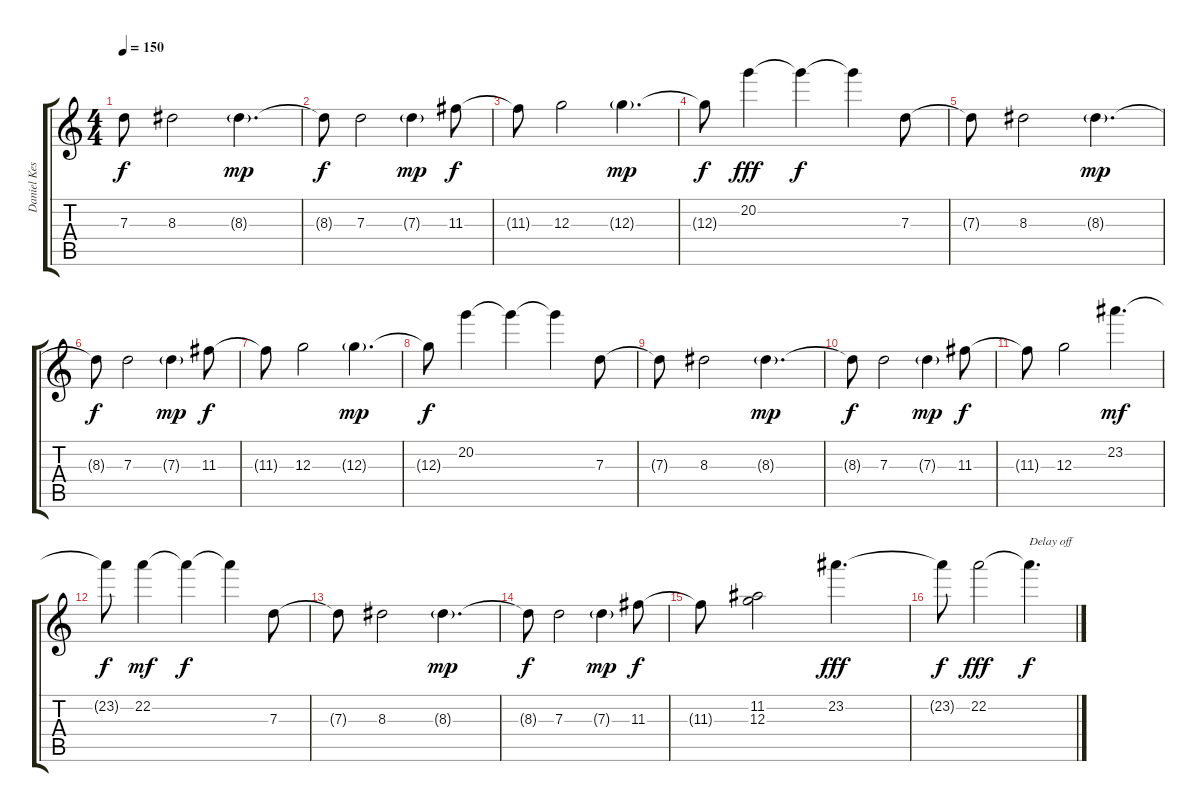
\track ("Daniel Kessler" "Daniel Kes") {instrument electricguitarclean}
\staff {score tabs}
\tuning (E4 B3 G3 D3 A2 E2) {hide}
\ts (4 4)
\tempo 150
\clef g2
\ks c
7.3{t}.8{dy f} 8.3.2 8.3{g}.4{d dy mp} |
8.3{t}.8{dy f} 7.3.2 7.3{g}.4{dy mp} 11.3.8{dy f} |
11.3{t}.8 12.3.2 12.3{g}.4{d dy mp} |
12.3{t}.8{dy f} 20.2.4{dy fff} 20.2{t}.4{dy f} 20.2{t}.4 7.3.8 |
7.3{t}.8 8.3.2 8.3{g}.4{d dy mp} |
8.3{t}.8{dy f} 7.3.2 7.3{g}.4{dy mp} 11.3.8{dy f} |
11.3{t}.8 12.3.2 12.3{g}.4{d dy mp} |
12.3{t}.8{dy f} 20.2.4 20.2{t}.4 20.2{t}.4 7.3.8 |
7.3{t}.8 8.3.2 8.3{g}.4{d dy mp} |
8.3{t}.8{dy f} 7.3.2 7.3{g}.4{dy mp} 11.3.8{dy f} |
11.3{t}.8 12.3.2 23.2.4{d dy mf} |
23.2{t}.8{dy f} 22.2.4{dy mf} 22.2{t}.4{dy f} 22.2{t}.4 7.3.8 |
7.3{t}.8 8.3.2 8.3{g}.4{d dy mp} |
8.3{t}.8{dy f} 7.3.2 7.3{g}.4{dy mp} 11.3.8{dy f} |
11.3{t}.8 (11.2 12.3).2 23.2.4{d dy fff} |
23.2{t}.8{dy f} 22.2.2{dy fff} 22.2{t}.4{d txt "Delay off" dy f}
